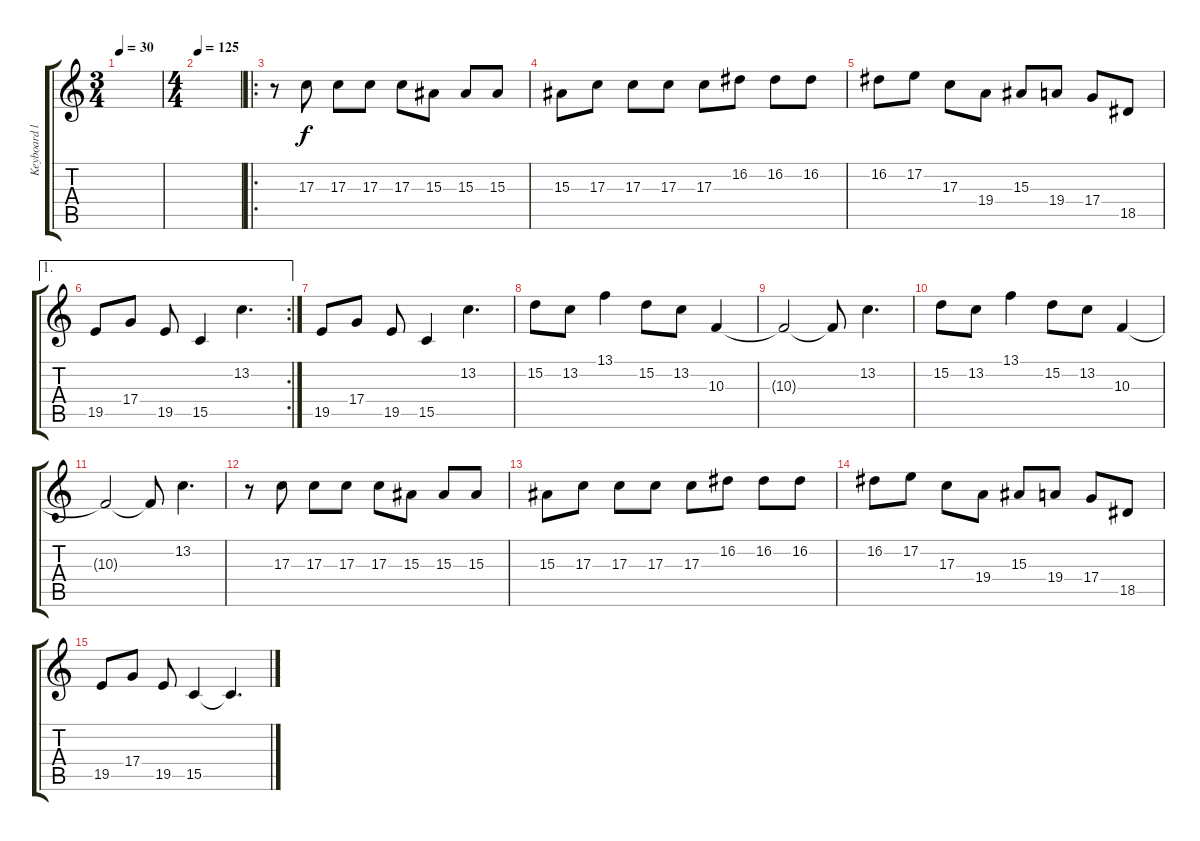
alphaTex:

\track ("Keyboard lead" "Keyboard l") {instrument lead1square}
\staff {score tabs}
\tuning (E4 B3 G3 D3 A2 E2) {hide}
\ts (3 4)
\tempo 30
\clef g2
\ks c
|
\ts (4 4)
\tempo 125
|
\ro
r.8 17.3.8 17.3.8 17.3.8 17.3.8 15.3.8 15.3.8 15.3.8 |
15.3.8 17.3.8 17.3.8 17.3.8 17.3.8 16.2.8 16.2.8 16.2.8 |
16.2.8 17.2.8 17.3.8 19.4.8 15.3.8 19.4.8 17.4.8 18.5.8 |
\ae 1
\rc 2
19.5.8 17.4.8 19.5.8 15.5.4 13.2.4{d} |
19.5.8 17.4.8 19.5.8 15.5.4 13.2.4{d} |
15.2.8 13.2.8 13.1.4 15.2.8 13.2.8 10.3.4 |
10.3{t}.2 10.3{t}.8 13.2.4{d} |
15.2.8 13.2.8 13.1.4 15.2.8 13.2.8 10.3.4 |
10.3{t}.2 10.3{t}.8 13.2.4{d} |
r.8 17.3.8 17.3.8 17.3.8 17.3.8 15.3.8 15.3.8 15.3.8 |
15.3.8 17.3.8 17.3.8 17.3.8 17.3.8 16.2.8 16.2.8 16.2.8 |
16.2.8 17.2.8 17.3.8 19.4.8 15.3.8 19.4.8 17.4.8 18.5.8 |
19.5.8 17.4.8 19.5.8 15.5.4 15.5{t}.4{d}
